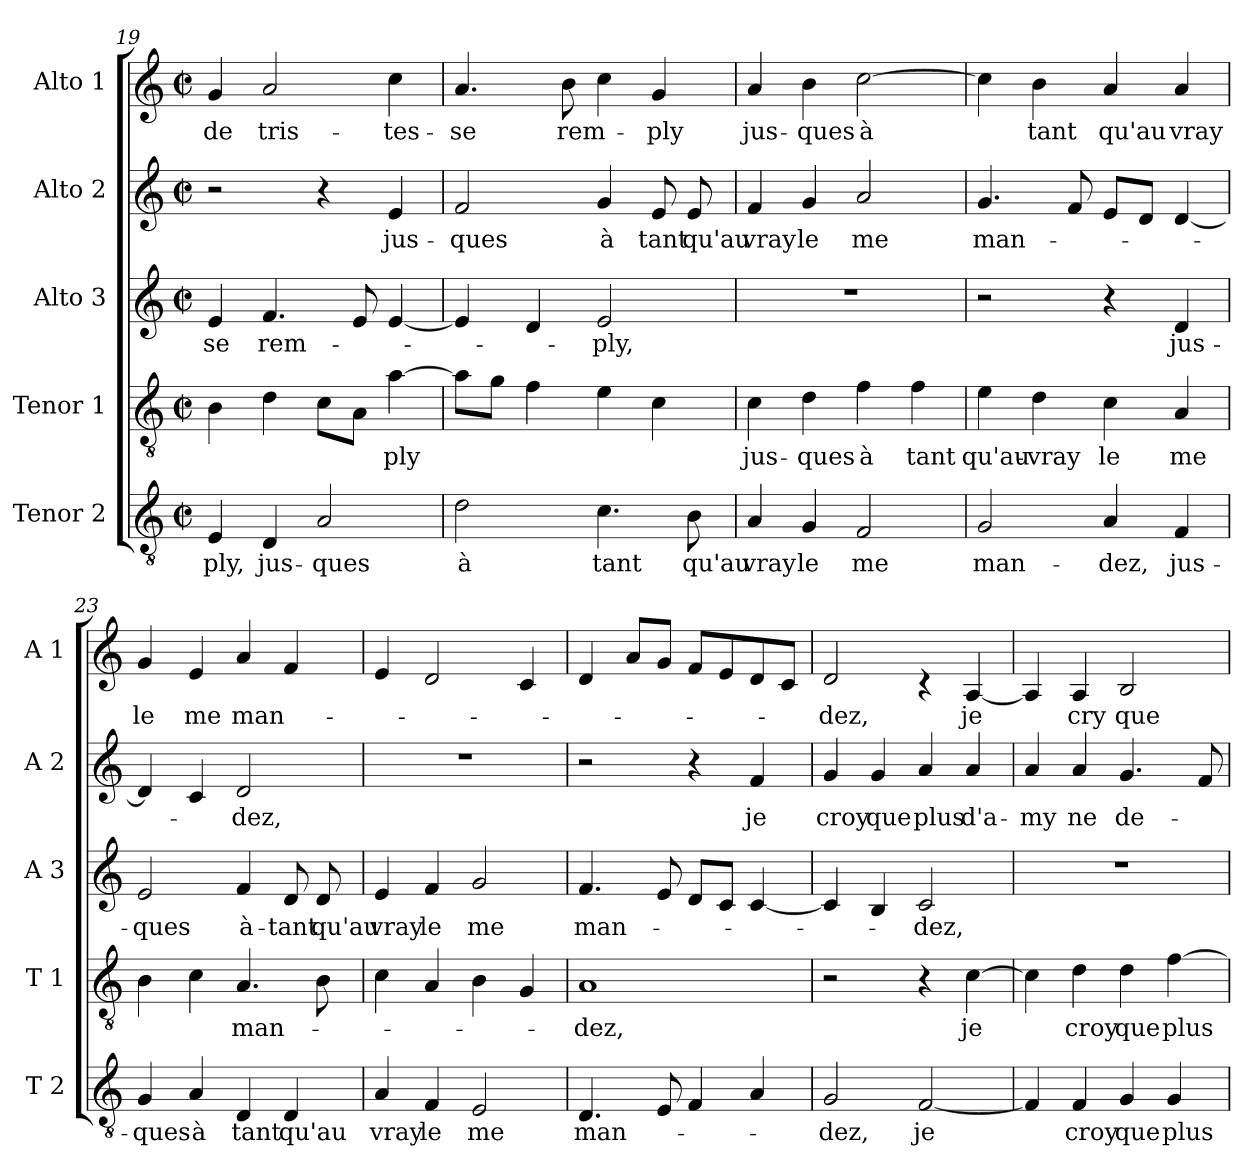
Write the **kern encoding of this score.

**kern	**text	**kern	**text	**kern	**text	**kern	**text	**kern	**text
*part5	*part5	*part4	*part4	*part3	*part3	*part2	*part2	*part1	*part1
*staff5	*staff5	*staff4	*staff4	*staff3	*staff3	*staff2	*staff2	*staff1	*staff1
*I"Tenor 2	*	*I"Tenor 1	*	*I"Alto 3	*	*I"Alto 2	*	*I"Alto 1	*
*I'T 2	*	*I'T 1	*	*I'A 3	*	*I'A 2	*	*I'A 1	*
*clefGv2	*	*clefGv2	*	*clefG2	*	*clefG2	*	*clefG2	*
*k[]	*	*k[]	*	*k[]	*	*k[]	*	*k[]	*
*C:	*	*C:	*	*C:	*	*C:	*	*C:	*
*M2/2	*	*M2/2	*	*M2/2	*	*M2/2	*	*M2/2	*
*met(c|)	*	*met(c|)	*	*met(c|)	*	*met(c|)	*	*met(c|)	*
=19	=19	=19	=19	=19	=19	=19	=19	=19	=19
4E/	-ply,	4B\	.	4e/	-se	2r	.	4g/	de
4D/	jus-	4d\	.	4.f/	rem-	.	.	2a/	tris-
2A/	-ques	8c\L	.	.	.	4r	.	.	.
.	.	8A\J	.	8e/	.	.	.	.	.
.	.	[4a\	-ply	[4e/	.	4e/	jus-	4cc\	-tes-
=20	=20	=20	=20	=20	=20	=20	=20	=20	=20
2d\	à	8a\L]	.	4e/]	.	2f/	-ques	4.a/	-se
.	.	8g\J	.	.	.	.	.	.	.
.	.	4f\	.	4d/	.	.	.	.	.
.	.	.	.	.	.	.	.	8b\	rem-
4.c\	tant	4e\	.	2e/	-ply,	4g/	à	4cc\	.
.	.	4c\	.	.	.	8e/	tant	4g/	-ply
8B\	qu'au	.	.	.	.	8e/	qu'au	.	.
!!LO:LB:g=z
=21	=21	=21	=21	=21	=21	=21	=21	=21	=21
4A/	vray	4c\	jus-	1r	.	4f/	vray	4a/	jus-
4G/	le	4d\	-ques	.	.	4g/	le	4b\	-ques
2F/	me	4f\	à	.	.	2a/	me	[2cc\	à
.	.	4f\	tant	.	.	.	.	.	.
=22	=22	=22	=22	=22	=22	=22	=22	=22	=22
2G/	man-	4e\	qu'au-	2r	.	4.g/	man-	4cc\]	.
.	.	4d\	-vray	.	.	.	.	4b\	tant
.	.	.	.	.	.	8f/	.	.	.
4A/	-dez,	4c\	le	4r	.	8e/L	.	4a/	qu'au
.	.	.	.	.	.	8d/J	.	.	.
4F/	jus-	4A/	me	4d/	jus-	[4d/	.	4a/	vray
=23	=23	=23	=23	=23	=23	=23	=23	=23	=23
4G/	-ques	4B\	.	2e/	-ques	4d/]	.	4g/	le
4A/	à	4c\	.	.	.	4c/	.	4e/	me
4D/	tant	4.A/	man-	4f/	à-	2d/	-dez,	4a/	man-
4D/	qu'au	.	.	8d/	-tant	.	.	4f/	.
.	.	8B\	.	8d/	qu'au	.	.	.	.
=24	=24	=24	=24	=24	=24	=24	=24	=24	=24
4A/	vray	4c\	.	4e/	vray	1r	.	4e/	.
4F/	le	4A/	.	4f/	le	.	.	2d/	.
2E/	me	4B\	.	2g/	me	.	.	.	.
.	.	4G/	.	.	.	.	.	4c/	.
=25	=25	=25	=25	=25	=25	=25	=25	=25	=25
4.D/	man-	1A	-dez,	4.f/	man-	2r	.	4d/	.
.	.	.	.	.	.	.	.	8a/L	.
8E/	.	.	.	8e/	.	.	.	8g/J	.
4F/	.	.	.	8d/L	.	4r	.	8f/L	.
.	.	.	.	8c/J	.	.	.	8e/	.
4A/	.	.	.	[4c/	.	4f/	je	8d/	.
.	.	.	.	.	.	.	.	8c/J	.
!!LO:PB:g=z
=26	=26	=26	=26	=26	=26	=26	=26	=26	=26
2G/	-dez,	2r	.	4c/]	.	4g/	croy	2d/	-dez,
.	.	.	.	4B/	.	4g/	que	.	.
[2F/	je	4r	.	2c/	-dez,	4a/	plus	4rc	.
.	.	[4c\	je	.	.	4a/	d'a-	[4A/	je
=27	=27	=27	=27	=27	=27	=27	=27	=27	=27
4F/]	.	4c\]	.	1r	.	4a/	-my	4A/]	.
4F/	croy	4d\	croy	.	.	4a/	ne	4A/	cry
4G/	que	4d\	que	.	.	4.g/	de-	2B/	que
4G/	plus	[4f\	plus	.	.	.	.	.	.
.	.	.	.	.	.	8f/	.	.	.
=	=	=	=	=	=	=	=	=	=
*-	*-	*-	*-	*-	*-	*-	*-	*-	*-
